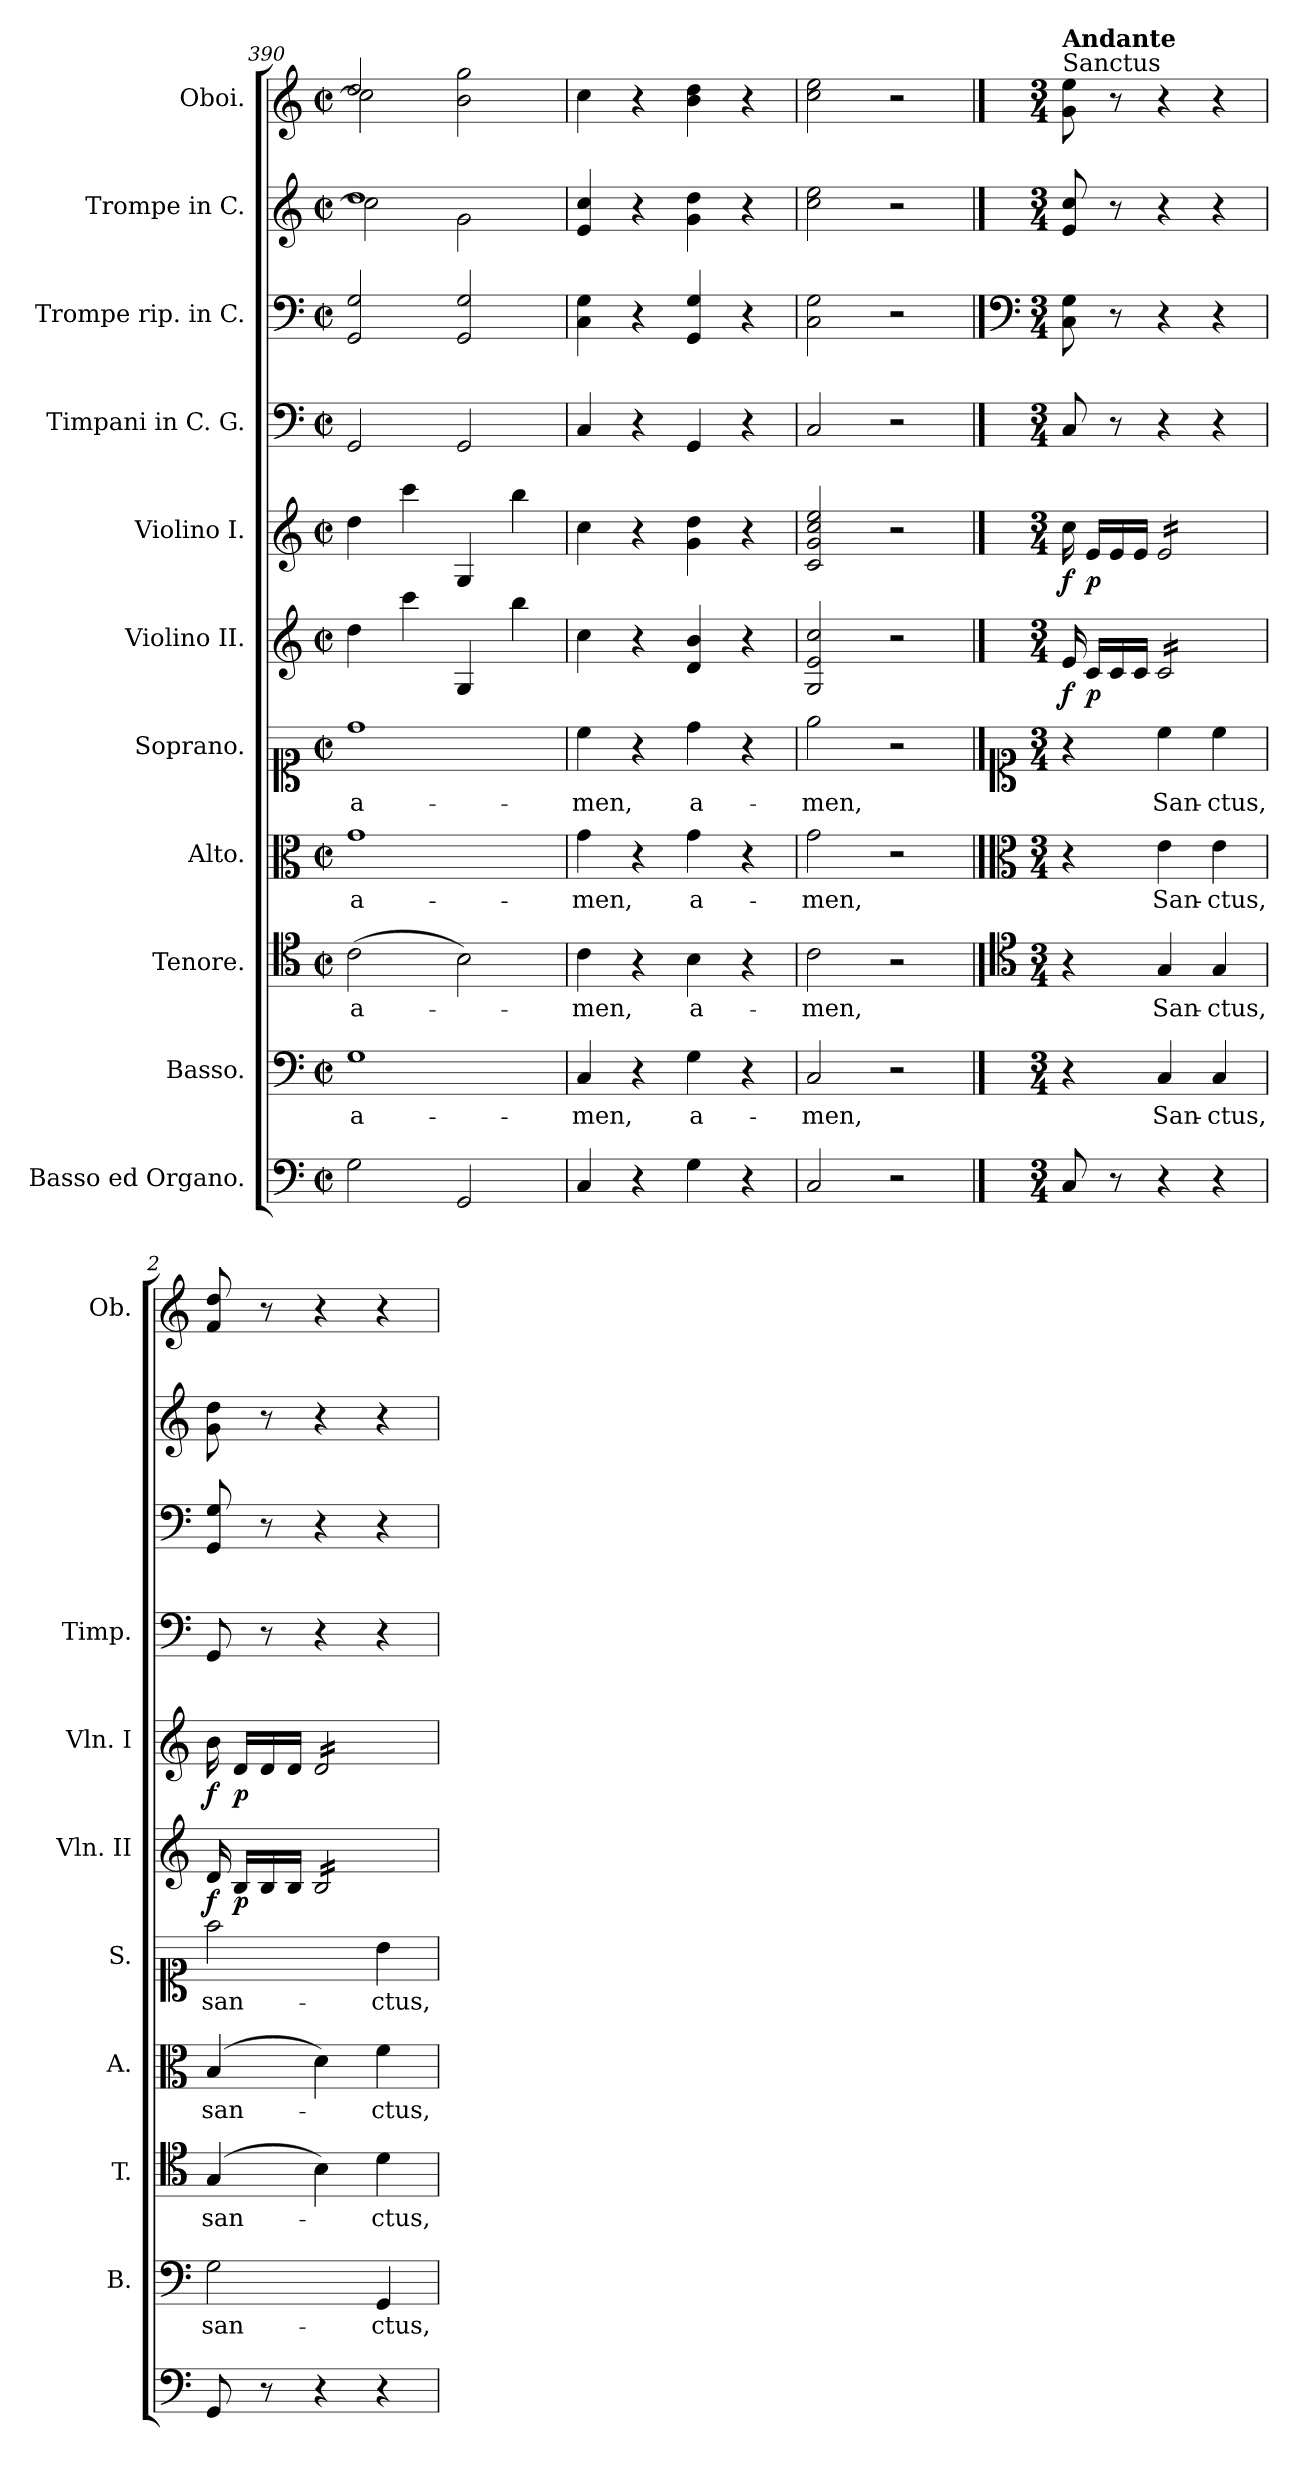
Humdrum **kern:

**kern	**kern	**text	**kern	**text	**kern	**text	**kern	**text	**kern	**dynam	**kern	**dynam	**kern	**kern	**kern	**kern
*part11	*part10	*part10	*part9	*part9	*part8	*part8	*part7	*part7	*part6	*part6	*part5	*part5	*part4	*part3	*part2	*part1
*staff11	*staff10	*staff10	*staff9	*staff9	*staff8	*staff8	*staff7	*staff7	*staff6	*staff6	*staff5	*staff5	*staff4	*staff3	*staff2	*staff1
*I"Basso ed  Organo.	*I"Basso.	*	*I"Tenore.	*	*I"Alto.	*	*I"Soprano.	*	*I"Violino II.	*	*I"Violino I.	*	*I"Timpani in C. G.	*I"Trompe rip. in C.	*I"Trompe in C.	*I"Oboi.
*	*I'B.	*	*I'T.	*	*I'A.	*	*I'S.	*	*I'Vln. II	*	*I'Vln. I	*	*I'Timp.	*	*	*I'Ob.
*clefF4	*clefF4	*	*clefC4	*	*clefC3	*	*clefC1	*	*clefG2	*	*clefG2	*	*clefF4	*clefF4	*clefG2	*clefG2
*k[]	*k[]	*	*k[]	*	*k[]	*	*k[]	*	*k[]	*	*k[]	*	*k[]	*k[]	*k[]	*k[]
*M2/2	*M2/2	*	*M2/2	*	*M2/2	*	*M2/2	*	*M2/2	*	*M2/2	*	*M2/2	*M2/2	*M2/2	*M2/2
*met(c|)	*met(c|)	*	*met(c|)	*	*met(c|)	*	*met(c|)	*	*met(c|)	*	*met(c|)	*	*met(c|)	*met(c|)	*met(c|)	*met(c|)
=390	=390	=390	=390	=390	=390	=390	=390	=390	=390	=390	=390	=390	=390	=390	=390	=390
!	!	!LO:LY:b	!	!LO:LY:b	!	!LO:LY:b	!	!LO:LY:b	!	!	!	!	!	!	!	!
*	*	*	*	*	*	*	*	*	*	*	*	*	*	*	*^	*^
2G\	1G	a-	(>2c\	a-	1g	a-	1dd	a-	4dd\	.	4dd\	.	2GG/	2GG/ 2G/	1dd	2cc\]	2dd/	2cc\]
.	.	.	.	.	.	.	.	.	4ccc\	.	4ccc\	.	.	.	.	.	.	.
2GG/	.	.	2B\)	.	.	.	.	.	4G/	.	4G/	.	2GG/	2GG/ 2G/	.	2g\	2b\ 2gg\	2ryy
.	.	.	.	.	.	.	.	.	4bb\	.	4bb\	.	.	.	.	.	.	.
*	*	*	*	*	*	*	*	*	*	*	*	*	*	*	*v	*v	*	*
*	*	*	*	*	*	*	*	*	*	*	*	*	*	*	*	*v	*v
=391	=391	=391	=391	=391	=391	=391	=391	=391	=391	=391	=391	=391	=391	=391	=391	=391
!	!	!LO:LY:b	!	!LO:LY:b	!	!LO:LY:b	!	!LO:LY:b	!	!	!	!	!	!	!	!
4C/	4C/	-men,	4c\	-men,	4g\	-men,	4cc\	-men,	4cc\	.	4cc\	.	4C/	4C\ 4G\	4e/ 4cc/	4cc\
4r	4r	.	4r	.	4r	.	4r	.	4r	.	4r	.	4r	4r	4r	4r
!	!	!LO:LY:b	!	!LO:LY:b	!	!LO:LY:b	!	!LO:LY:b	!	!	!	!	!	!	!	!
4G\	4G\	a-	4B\	a-	4g\	a-	4dd\	a-	4d/ 4b/	.	4g\ 4dd\	.	4GG/	4GG/ 4G/	4g\ 4dd\	4b\ 4dd\
4r	4r	.	4r	.	4r	.	4r	.	4r	.	4r	.	4r	4r	4r	4r
=392	=392	=392	=392	=392	=392	=392	=392	=392	=392	=392	=392	=392	=392	=392	=392	=392
!	!	!LO:LY:b	!	!LO:LY:b	!	!LO:LY:b	!	!LO:LY:b	!	!	!	!	!	!	!	!
2C/	2C/	-men,	2c\	-men,	2g\	-men,	2ee\	-men,	2G/ 2e/ 2cc/	.	2c/ 2g/ 2cc/ 2ee/	.	2C/	2C\ 2G\	2cc\ 2ee\	2cc\ 2ee\
2r	2r	.	2r	.	2r	.	2r	.	2r	.	2r	.	2r	2r	2r	2r
!!LO:LB:g=z
==1	==1	==1	==1	==1	==1	==1	==1	==1	==1	==1	==1	==1	==1	==1	==1	==1
*	*	*	*clefC4	*	*clefC3	*	*clefC1	*	*	*	*	*	*	*clefF4	*	*
*M3/4	*M3/4	*	*M3/4	*	*M3/4	*	*M3/4	*	*M3/4	*	*M3/4	*	*M3/4	*M3/4	*M3/4	*M3/4
!	!	!	!	!	!	!	!	!	!	!	!	!	!	!	!	!LO:TX:a:t=Sanctus
!	!	!	!	!	!	!	!	!	!	!	!	!	!	!	!	!LO:TX:a:B:t=Andante
!	!	!	!	!	!	!	!	!	!	!LO:DY:b	!	!LO:DY:b	!	!	!	!
8C/	4r	.	4r	.	4r	.	4r	.	16e/	f	16cc\	f	8C/	8C\ 8G\	8e/ 8cc/	8g\ 8ee\
!	!	!	!	!	!	!	!	!	!	!LO:DY:b	!	!LO:DY:b	!	!	!	!
.	.	.	.	.	.	.	.	.	16c/LL	p	16e/LL	p	.	.	.	.
8r	.	.	.	.	.	.	.	.	16c/	.	16e/	.	8r	8r	8r	8r
.	.	.	.	.	.	.	.	.	16c/JJ	.	16e/JJ	.	.	.	.	.
!	!	!LO:LY:b	!	!LO:LY:b	!	!LO:LY:b	!	!LO:LY:b	!	!	!	!	!	!	!	!
*	*	*	*	*	*	*	*	*	*tremolo	*	*	*	*	*	*	*
*	*	*	*	*	*	*	*	*	*	*	*tremolo	*	*	*	*	*
4r	4C/	San-	4G/	San-	4e\	San-	4cc\	San-	16c/LL	.	16e/LL	.	4r	4r	4r	4r
.	.	.	.	.	.	.	.	.	16c/	.	16e/	.	.	.	.	.
.	.	.	.	.	.	.	.	.	16c/	.	16e/	.	.	.	.	.
.	.	.	.	.	.	.	.	.	16c/	.	16e/	.	.	.	.	.
!	!	!LO:LY:b	!	!LO:LY:b	!	!LO:LY:b	!	!LO:LY:b	!	!	!	!	!	!	!	!
4r	4C/	-ctus,	4G/	-ctus,	4e\	-ctus,	4cc\	-ctus,	16c/	.	16e/	.	4r	4r	4r	4r
.	.	.	.	.	.	.	.	.	16c/	.	16e/	.	.	.	.	.
.	.	.	.	.	.	.	.	.	16c/	.	16e/	.	.	.	.	.
.	.	.	.	.	.	.	.	.	16c/JJ	.	16e/JJ	.	.	.	.	.
*	*	*	*	*	*	*	*	*	*	*	*Xtremolo	*	*	*	*	*
*	*	*	*	*	*	*	*	*	*Xtremolo	*	*	*	*	*	*	*
=2	=2	=2	=2	=2	=2	=2	=2	=2	=2	=2	=2	=2	=2	=2	=2	=2
!	!	!LO:LY:b	!	!LO:LY:b	!	!LO:LY:b	!	!LO:LY:b	!	!LO:DY:b	!	!LO:DY:b	!	!	!	!
8GG/	2G\	san-	(>4G/	san-	(>4B/	san-	2ff\	san-	16d/	f	16b\	f	8GG/	8GG/ 8G/	8g\ 8dd\	8f/ 8dd/
!	!	!	!	!	!	!	!	!	!	!LO:DY:b	!	!LO:DY:b	!	!	!	!
.	.	.	.	.	.	.	.	.	16B/LL	p	16d/LL	p	.	.	.	.
8r	.	.	.	.	.	.	.	.	16B/	.	16d/	.	8r	8r	8r	8r
.	.	.	.	.	.	.	.	.	16B/JJ	.	16d/JJ	.	.	.	.	.
*	*	*	*	*	*	*	*	*	*tremolo	*	*	*	*	*	*	*
*	*	*	*	*	*	*	*	*	*	*	*tremolo	*	*	*	*	*
4r	.	.	4B\)	.	4d\)	.	.	.	16B/LL	.	16d/LL	.	4r	4r	4r	4r
.	.	.	.	.	.	.	.	.	16B/	.	16d/	.	.	.	.	.
.	.	.	.	.	.	.	.	.	16B/	.	16d/	.	.	.	.	.
.	.	.	.	.	.	.	.	.	16B/	.	16d/	.	.	.	.	.
!	!	!LO:LY:b	!	!LO:LY:b	!	!LO:LY:b	!	!LO:LY:b	!	!	!	!	!	!	!	!
4r	4GG/	-ctus,	4d\	-ctus,	4f\	-ctus,	4b\	-ctus,	16B/	.	16d/	.	4r	4r	4r	4r
.	.	.	.	.	.	.	.	.	16B/	.	16d/	.	.	.	.	.
.	.	.	.	.	.	.	.	.	16B/	.	16d/	.	.	.	.	.
.	.	.	.	.	.	.	.	.	16B/JJ	.	16d/JJ	.	.	.	.	.
*	*	*	*	*	*	*	*	*	*	*	*Xtremolo	*	*	*	*	*
*	*	*	*	*	*	*	*	*	*Xtremolo	*	*	*	*	*	*	*
=	=	=	=	=	=	=	=	=	=	=	=	=	=	=	=	=
*-	*-	*-	*-	*-	*-	*-	*-	*-	*-	*-	*-	*-	*-	*-	*-	*-
